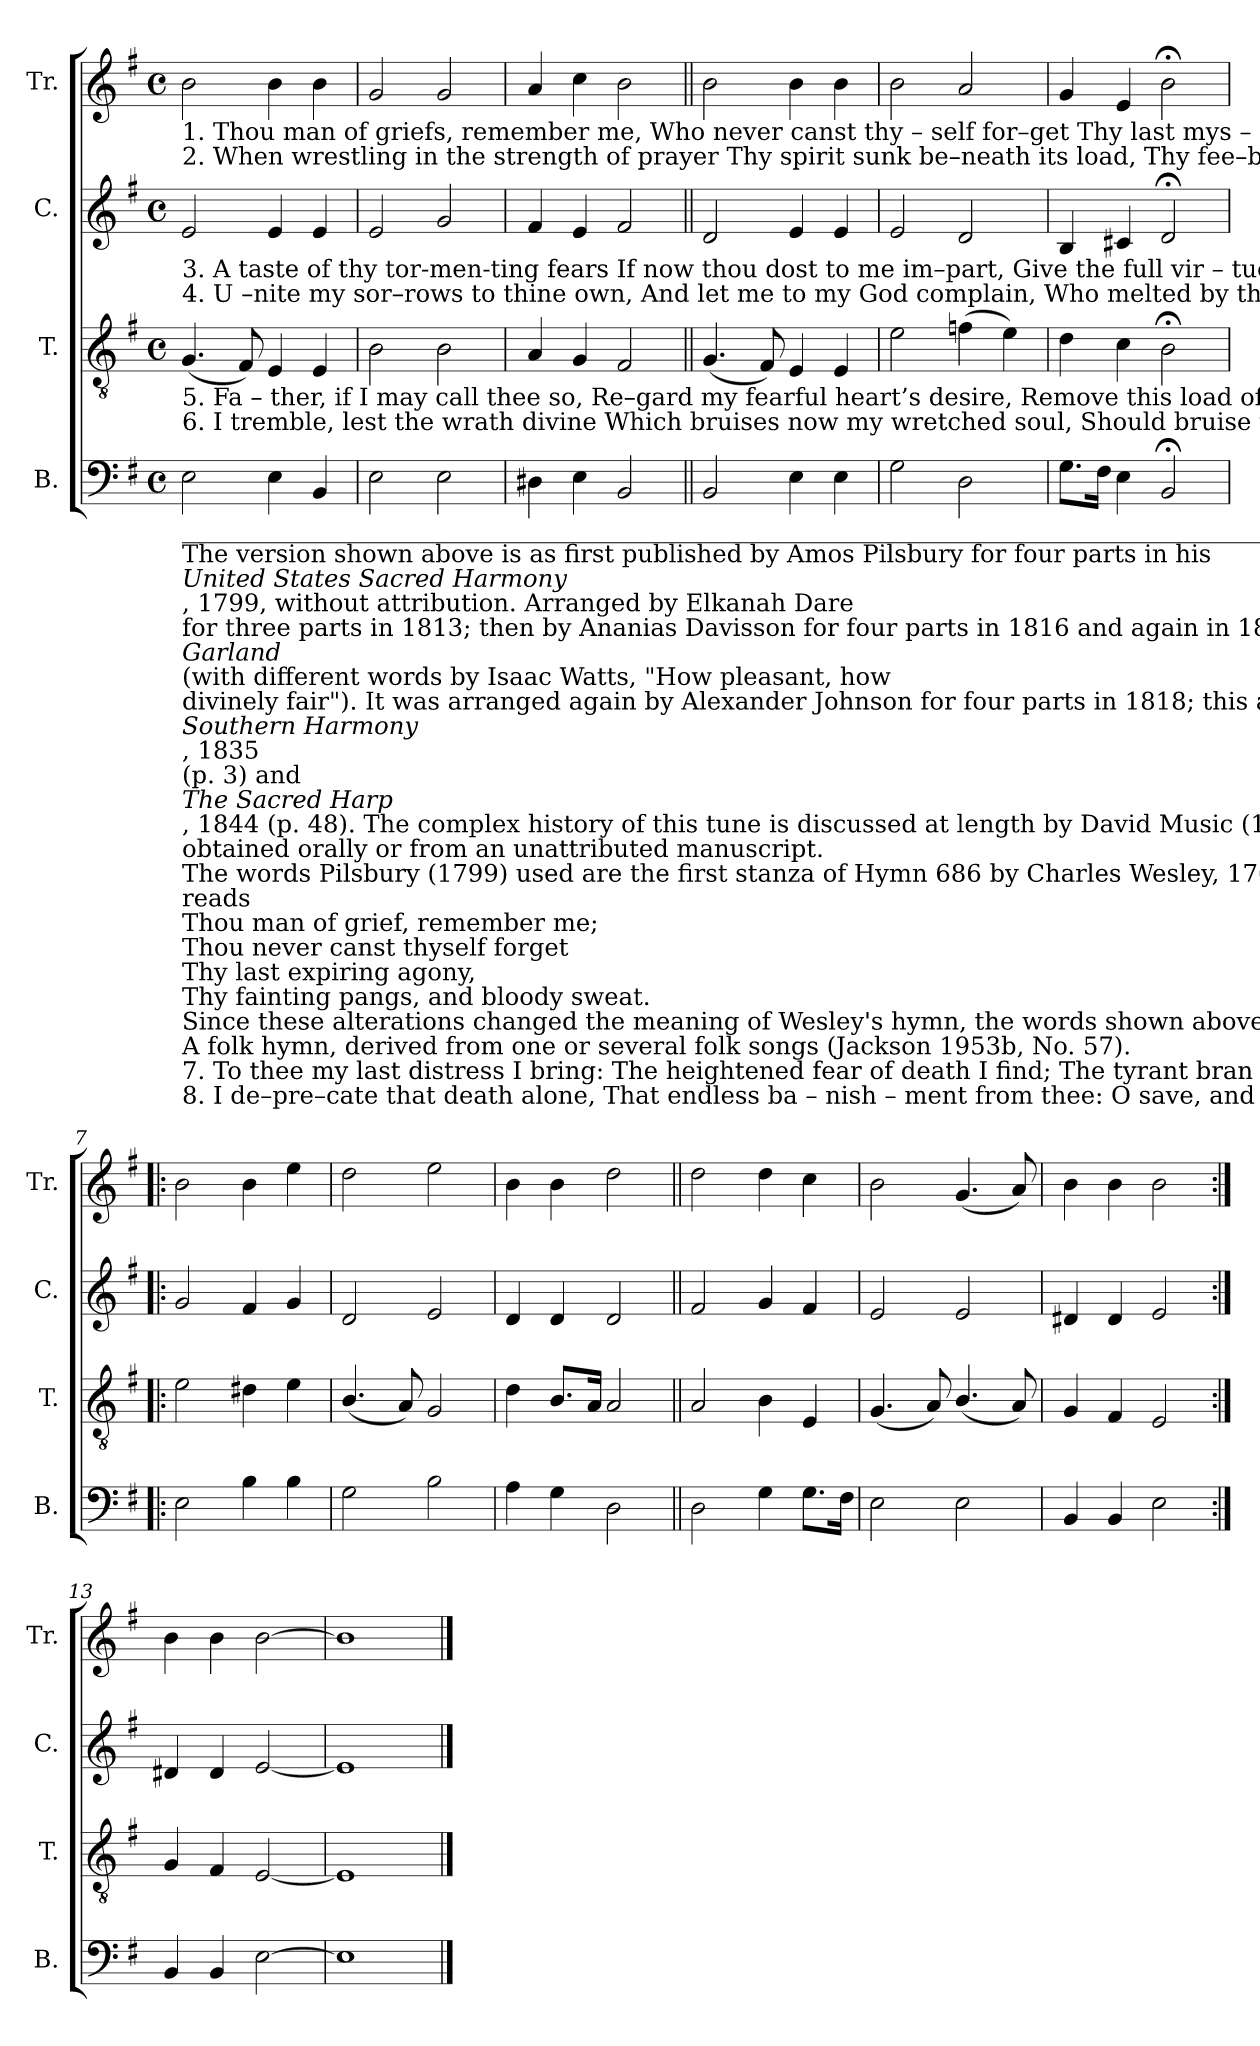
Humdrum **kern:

**kern	**kern	**kern	**kern
*part4	*part3	*part2	*part1
*staff4	*staff3	*staff2	*staff1
*I"B.	*I"T.	*I"C.	*I"Tr.
*I'B.	*I'T.	*I'C.	*I'Tr.
*clefF4	*clefGv2	*clefG2	*clefG2
*k[f#]	*k[f#]	*k[f#]	*k[f#]
*M4/4	*M4/4	*M4/4	*M4/4
*met(c)	*met(c)	*met(c)	*met(c)
*MM120	*MM120	*MM120	*MM120
=1	=1	=1	=1
!	!	!	!LO:TX:b:t=1. Thou man of griefs, remember me,  Who  never  canst  thy  –  self   for–get     Thy   last mys – te – rious  a – go –ny,   Thy  fainting   pangs,    and        bloody sweat.    bloody sweat.
!	!	!	!LO:TX:b:t=2. When wrestling in the strength of prayer  Thy spirit sunk be–neath  its  load,   Thy   fee–ble  flesh  ab–horred to bear  The wrath  of   an         Al    –   migh–ty  God.   –migh-ty God.
!	!	!LO:TX:b:t=3.  A taste of thy tor-men-ting  fears  If  now  thou  dost  to       me     im–part,    Give the full  vir – tue     of   thy  tears,  The cries which pierced  thy    Father’s heart;   Father's heart.	!
!	!	!LO:TX:b:t=4.  U –nite my sor–rows to thine own, And  let  me   to     my      God    complain,  Who  melted  by     thy     Spirit’s groan,  Can save  me    from      that   end–less  pain.  end–less  pain.	!
!	!LO:TX:b:t=5. Fa  –  ther,   if   I   may  call  thee  so,  Re–gard  my  fearful  heart’s   desire,  Remove this load of guilty woe,  Nor  let  me  in  my        sins  ex–pire&colon;	!	!
!	!LO:TX:b:t=6. I  tremble, lest the wrath divine  Which bruises now my wretched soul,  Should bruise this wretched soul of mine,  Long  as  e –ter –nal  ages  roll.	!	!
!LO:TX:b:t=______________________________________________________________________________________________________________________________________________	!	!	!
!LO:TX:b:t=The version shown above is as first published by Amos Pilsbury for four parts in his	!	!	!
!LO:TX:b:i:t=United States Sacred Harmony	!	!	!
!LO:TX:b:t=, 1799, without attribution. Arranged by Elkanah Dare	!	!	!
!LO:TX:b:t=for three parts in 1813; then by Ananias Davisson for four parts in 1816 and again in 1817, the latter as	!	!	!
!LO:TX:b:i:t=Garland	!	!	!
!LO:TX:b:t=(with different words by Isaac Watts, "How pleasant, how	!	!	!
!LO:TX:b:t=divinely fair").  It was arranged again by Alexander Johnson for four parts in 1818; this arrangement became the basis for the three-part versions in	!	!	!
!LO:TX:b:i:t=Southern Harmony	!	!	!
!LO:TX:b:t=, 1835	!	!	!
!LO:TX:b:t=(p. 3) and	!	!	!
!LO:TX:b:i:t=The Sacred Harp	!	!	!
!LO:TX:b:t=, 1844 (p. 48). The complex history of this tune is discussed at length by David Music (1995); he concludes that Pilsbury arranged a folk tune	!	!	!
!LO:TX:b:t=obtained orally or from an unattributed manuscript.	!	!	!
!LO:TX:b:t=The words Pilsbury (1799) used are the first stanza of Hymn 686 by Charles Wesley, 1762, altered; they were further altered by William Walker (1835), so that the line	!	!	!
!LO:TX:b:t=reads	!	!	!
!LO:TX:b:t=Thou man of grief, remember me;	!	!	!
!LO:TX:b:t=Thou never canst thyself forget	!	!	!
!LO:TX:b:t=Thy last expiring agony,	!	!	!
!LO:TX:b:t=Thy fainting pangs, and bloody sweat.	!	!	!
!LO:TX:b:t=Since these alterations changed the meaning of Wesley's hymn, the words shown above are Wesley's original words.	!	!	!
!LO:TX:b:t=A folk hymn, derived from one or several folk songs (Jackson 1953b, No. 57).	!	!	!
!LO:TX:b:t=7. To  thee my  last  distress  I  bring&colon;  The heightened fear  of     death   I   find;   The   tyrant  bran – di – shing his sting  Appears, and   hell       is             close behind!    close behind!	!	!	!
!LO:TX:b:t=8. I  de–pre–cate that death  alone,  That  endless  ba – nish – ment from thee&colon;  O  save,  and  give   me    to     thy  Son,  Who trembled, wept,   and         bled  for me.    bled  for me.	!	!	!
2E!\	(4.G!/	2e!/	2b!\
.	8F#!/)	.	.
4E!\	4E!/	4e!/	4b!\
4BB!/	4E!/	4e!/	4b!\
=2	=2	=2	=2
2E!\	2B!\	2e!/	2g!/
2E!\	2B!\	2g!/	2g!/
=3	=3	=3	=3
4D#X!\	4A!/	4f#!/	4a!/
4E!\	4G!/	4e!/	4cc!\
2BB!/	2F#!/	2f#!/	2b!\
=4||	=4||	=4||	=4||
2BB!/	(4.G!/	2d!/	2b!\
.	8F#!/)	.	.
4E!\	4E!/	4e!/	4b!\
4E!\	4E!/	4e!/	4b!\
=5	=5	=5	=5
2G!\	2e!\	2e!/	2b!\
2D!\	(4fn!\	2d!/	2a!/
.	4e!\)	.	.
=6	=6	=6	=6
8.G!\L	4d!\	4B!/	4g!/
16F#!\Jk	.	.	.
4E!\	4c!\	4c#X!/	4e!/
2BB;<!/	2B;<!\	2d;<!/	2b;<!\
=7!|:	=7!|:	=7!|:	=7!|:
2E!\	2e!\	2g!/	2b!\
4B!\	4d#X!\	4f#!/	4b!\
4B!\	4e!\	4g!/	4ee!\
=8	=8	=8	=8
2G!\	(4.B!/	2d!/	2dd!\
.	8A!/)	.	.
2B!\	2G!/	2e!/	2ee!\
=9	=9	=9	=9
4A!\	4d!\	4d!/	4b!\
4G!\	8.B!/L	4d!/	4b!\
.	16A!/Jk	.	.
2D!\	2A!/	2d!/	2dd!\
=10||	=10||	=10||	=10||
2D!\	2A!/	2f#!/	2dd!\
4G!\	4B!\	4g!/	4dd!\
8.G!\L	4E!/	4f#!/	4cc!\
16F#!\Jk	.	.	.
=11	=11	=11	=11
2E!\	(4.G!/	2e!/	2b!\
.	8A!/)	.	.
2E!\	(4.B!/	2e!/	(4.g!/
.	8A!/)	.	8a!/)
=12	=12	=12	=12
4BB!/	4G!/	4d#X!/	4b!\
4BB!/	4F#!/	4d#!/	4b!\
2E!\	2E!/	2e!/	2b!\
=13:|!	=13:|!	=13:|!	=13:|!
4BB!/	4G!/	4d#X!/	4b!\
4BB!/	4F#!/	4d#!/	4b!\
[2E!\	[2E!/	[2e!/	[2b!\
=14	=14	=14	=14
1E!]	1E!]	1e!]	1b!]
==	==	==	==
*-	*-	*-	*-
